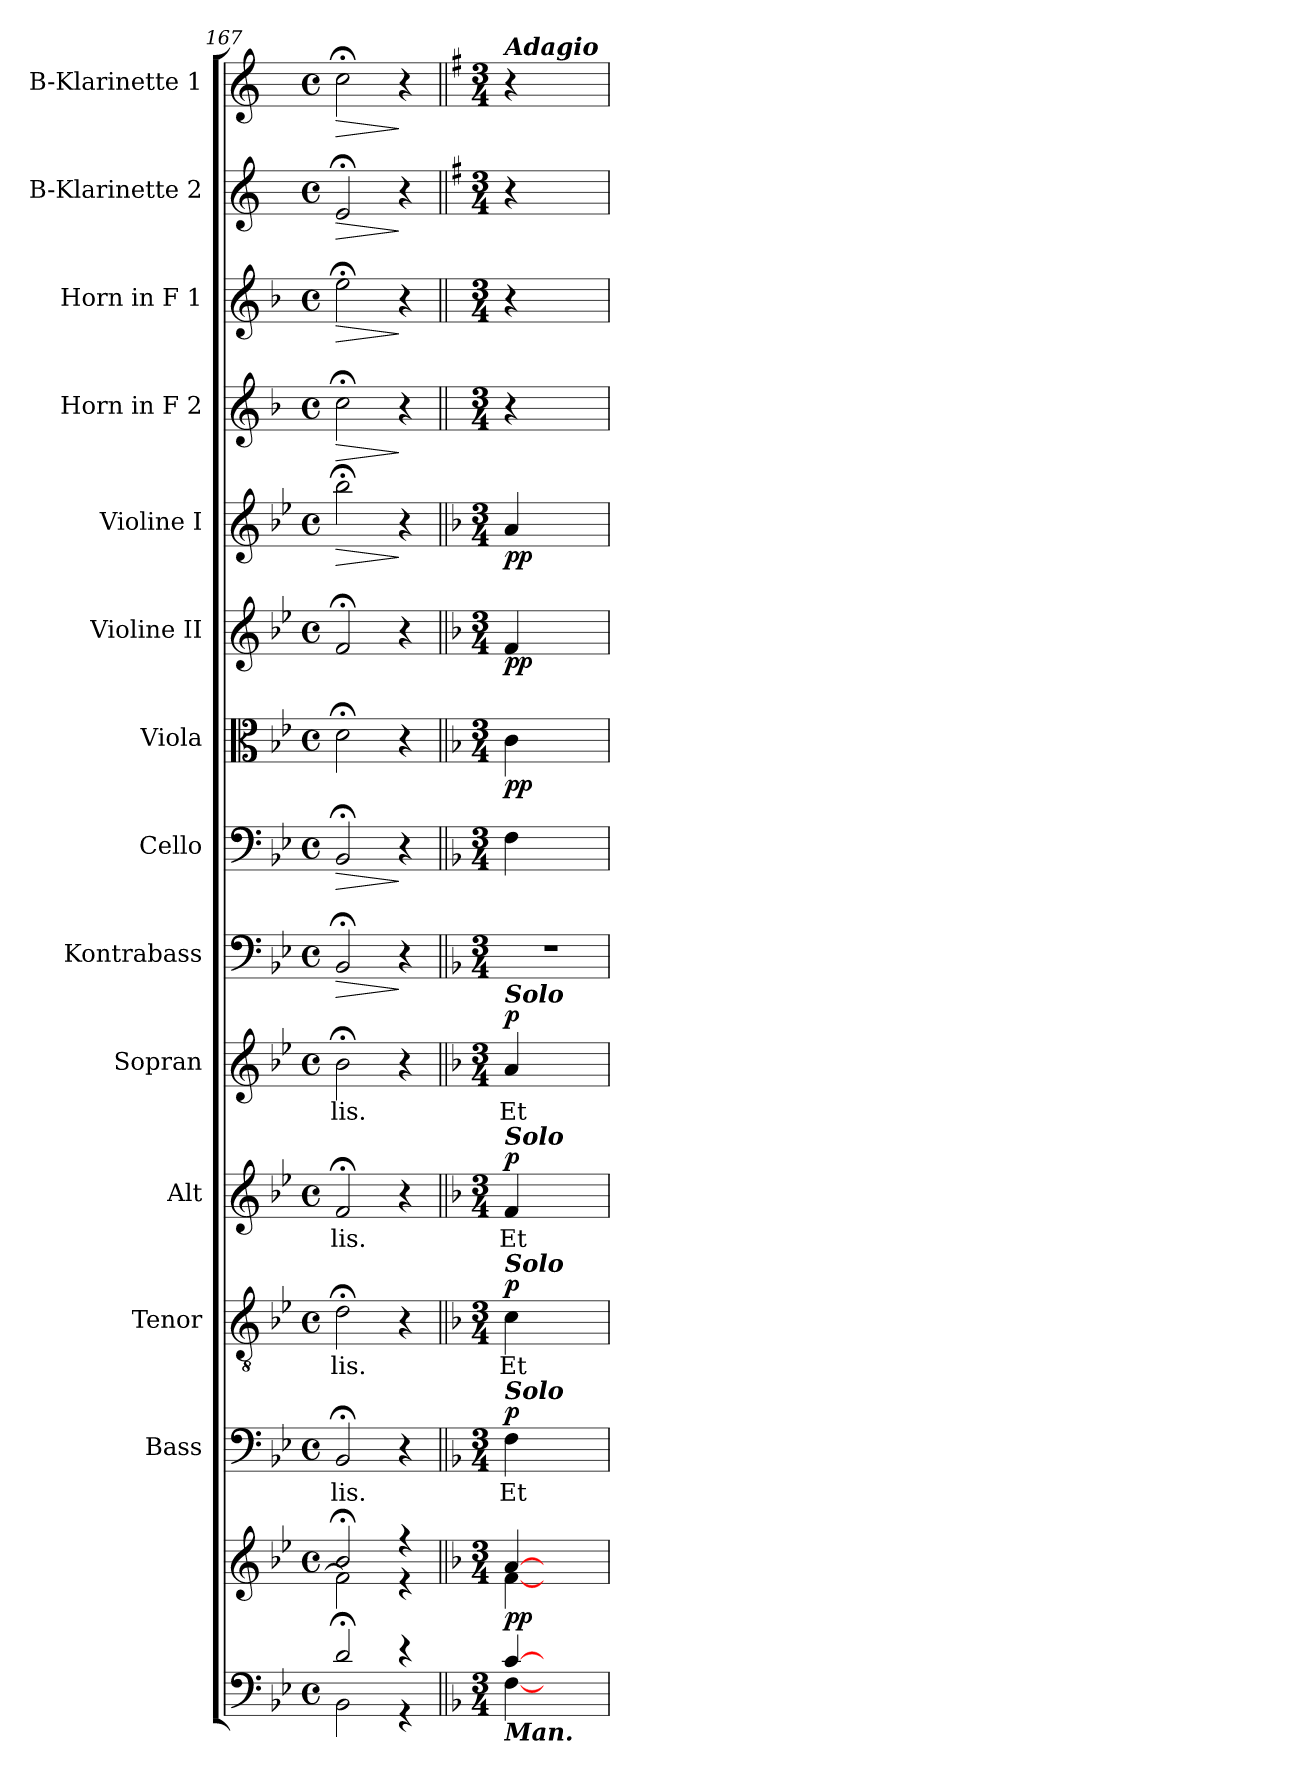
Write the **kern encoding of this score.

**kern	**kern	**dynam	**kern	**text	**dynam	**kern	**text	**dynam	**kern	**text	**dynam	**kern	**text	**dynam	**kern	**dynam	**kern	**dynam	**kern	**dynam	**kern	**dynam	**kern	**dynam	**kern	**dynam	**kern	**dynam	**kern	**dynam	**kern	**dynam
*part14	*part14	*part14	*part13	*part13	*part13	*part12	*part12	*part12	*part11	*part11	*part11	*part10	*part10	*part10	*part9	*part9	*part8	*part8	*part7	*part7	*part6	*part6	*part5	*part5	*part4	*part4	*part3	*part3	*part2	*part2	*part1	*part1
*staff15	*staff14	*staff14/15	*staff13	*staff13	*staff13	*staff12	*staff12	*staff12	*staff11	*staff11	*staff11	*staff10	*staff10	*staff10	*staff9	*staff9	*staff8	*staff8	*staff7	*staff7	*staff6	*staff6	*staff5	*staff5	*staff4	*staff4	*staff3	*staff3	*staff2	*staff2	*staff1	*staff1
*	*	*	*I"Bass	*	*	*I"Tenor	*	*	*I"Alt	*	*	*I"Sopran	*	*	*I"Kontrabass	*	*I"Cello	*	*I"Viola	*	*I"Violine II	*	*I"Violine I	*	*I"Horn in F 2	*	*I"Horn in F 1	*	*I"B-Klarinette 2	*	*I"B-Klarinette 1	*
*	*	*	*I'B.	*	*	*I'T.	*	*	*I'A.	*	*	*I'S.	*	*	*I'Kb.	*	*	*	*I'Vla.	*	*I'Vl. II	*	*I'Vl. I	*	*	*	*	*	*I'B Kl. 2	*	*I'B Kl. 1	*
*clefF4	*clefG2	*	*clefF4	*	*	*clefGv2	*	*	*clefG2	*	*	*clefG2	*	*	*clefF4	*	*clefF4	*	*clefC3	*	*clefG2	*	*clefG2	*	*clefG2	*	*clefG2	*	*clefG2	*	*clefG2	*
*	*	*	*	*	*	*	*	*	*	*	*	*	*	*	*ITrd7c12	*	*	*	*	*	*	*	*	*	*ITrd4c7	*	*ITrd4c7	*	*ITrd1c2	*	*ITrd1c2	*
*k[b-e-]	*k[b-e-]	*	*k[b-e-]	*	*	*k[b-e-]	*	*	*k[b-e-]	*	*	*k[b-e-]	*	*	*k[b-e-]	*	*k[b-e-]	*	*k[b-e-]	*	*k[b-e-]	*	*k[b-e-]	*	*k[b-e-]	*	*k[b-e-]	*	*k[b-e-]	*	*k[b-e-]	*
*B-:	*B-:	*	*B-:	*	*	*B-:	*	*	*B-:	*	*	*B-:	*	*	*B-:	*	*B-:	*	*B-:	*	*B-:	*	*B-:	*	*B-:	*	*B-:	*	*B-:	*	*B-:	*
*M4/4	*M4/4	*	*M4/4	*	*	*M4/4	*	*	*M4/4	*	*	*M4/4	*	*	*M4/4	*	*M4/4	*	*M4/4	*	*M4/4	*	*M4/4	*	*M4/4	*	*M4/4	*	*M4/4	*	*M4/4	*
*met(c)	*met(c)	*	*met(c)	*	*	*met(c)	*	*	*met(c)	*	*	*met(c)	*	*	*met(c)	*	*met(c)	*	*met(c)	*	*met(c)	*	*met(c)	*	*met(c)	*	*met(c)	*	*met(c)	*	*met(c)	*
=167	=167	=167	=167	=167	=167	=167	=167	=167	=167	=167	=167	=167	=167	=167	=167	=167	=167	=167	=167	=167	=167	=167	=167	=167	=167	=167	=167	=167	=167	=167	=167	=167
*^	*^	*	*	*	*	*	*	*	*	*	*	*	*	*	*	*	*	*	*	*	*	*	*	*	*	*	*	*	*	*	*	*
!	!	!	!	!	!	!LO:LY:b	!	!	!LO:LY:b	!	!	!LO:LY:b	!	!	!LO:LY:b	!	!	!LO:HP:b	!	!LO:HP:b	!	!	!	!	!	!LO:HP:b	!	!LO:HP:b	!	!LO:HP:b	!	!LO:HP:b	!	!LO:HP:b
2d;/	2BB-\	2b-;</	2f\]	.	2BB-;</	-lis.	.	2d;<\	-lis.	.	2f;</	-lis.	.	2b-;<\	-lis.	.	2BBB-;</	>	2BB-;</	>	2d;<\	.	2f;</	.	2bb-;<\	>	2f;<\	>	2a;<\	>	2d;</	>	2b-;<\	>
4r	4r	4r	4r	.	4r	.	.	4r	.	.	4r	.	.	4r	.	.	4r	]	4r	]	4r	.	4r	.	4r	]	4r	]	4r	]	4r	]	4r	]
!!LO:PB:g=z
=168||	=168||	=168||	=168||	=168||	=168||	=168||	=168||	=168||	=168||	=168||	=168||	=168||	=168||	=168||	=168||	=168||	=168||	=168||	=168||	=168||	=168||	=168||	=168||	=168||	=168||	=168||	=168||	=168||	=168||	=168||	=168||	=168||	=168||	=168||
*k[b-]	*	*k[b-]	*	*	*k[b-]	*	*	*k[b-]	*	*	*k[b-]	*	*	*k[b-]	*	*	*k[b-]	*	*k[b-]	*	*k[b-]	*	*k[b-]	*	*k[b-]	*	*k[b-]	*	*k[b-]	*	*k[b-]	*	*k[b-]	*
*F:	*	*F:	*	*	*F:	*	*	*F:	*	*	*F:	*	*	*F:	*	*	*F:	*	*F:	*	*F:	*	*F:	*	*F:	*	*F:	*	*F:	*	*F:	*	*F:	*
*M3/4	*	*M3/4	*	*	*M3/4	*	*	*M3/4	*	*	*M3/4	*	*	*M3/4	*	*	*M3/4	*	*M3/4	*	*M3/4	*	*M3/4	*	*M3/4	*	*M3/4	*	*M3/4	*	*M3/4	*	*M3/4	*
!	!	!	!	!	!	!	!	!	!	!	!	!	!	!	!	!	!	!	!	!	!	!	!	!	!	!	!	!	!	!	!	!	!LO:TX:a:Bi:t=Adagio	!
!	!	!	!	!	!	!	!	!	!	!	!	!	!	!LO:TX:a:Bi:t=Solo	!	!	!	!	!	!	!	!	!	!	!	!	!	!	!	!	!	!	!	!
!	!	!	!	!	!	!	!	!	!	!	!LO:TX:a:Bi:t=Solo	!	!	!	!	!	!	!	!	!	!	!	!	!	!	!	!	!	!	!	!	!	!	!
!	!	!	!	!	!	!	!	!LO:TX:a:Bi:t=Solo	!	!	!	!	!	!	!	!	!	!	!	!	!	!	!	!	!	!	!	!	!	!	!	!	!	!
!	!	!	!	!	!LO:TX:a:Bi:t=Solo	!	!	!	!	!	!	!	!	!	!	!	!	!	!	!	!	!	!	!	!	!	!	!	!	!	!	!	!	!
!LO:TX:b:Bi:t=Man.	!	!	!	!	!	!	!	!	!	!	!	!	!	!	!	!	!	!	!	!	!	!	!	!	!	!	!	!	!	!	!	!	!	!
!	!	!	!	!LO:DY:b	!	!LO:LY:b	!LO:DY:a	!	!LO:LY:b	!LO:DY:a	!	!LO:LY:b	!LO:DY:a	!	!LO:LY:b	!LO:DY:a	!	!	!	!	!	!LO:DY:b	!	!LO:DY:b	!	!LO:DY:b	!	!	!	!	!	!	!	!
[>4c/	[<4F\	[>4a/	[<4f\	pp	4F\	Et	p	4c\	Et	p	4f/	Et	p	4a/	Et	p	2.r	.	4F\	.	4c\	pp	4f/	pp	4a/	pp	4r	.	4r	.	4r	.	4r	.
2ryy	2ryy	2ryy	2ryy	.	2ryy	.	.	2ryy	.	.	2ryy	.	.	2ryy	.	.	.	.	2ryy	.	2ryy	.	2ryy	.	2ryy	.	2ryy	.	2ryy	.	2ryy	.	2ryy	.
*v	*v	*	*	*	*	*	*	*	*	*	*	*	*	*	*	*	*	*	*	*	*	*	*	*	*	*	*	*	*	*	*	*	*	*
*	*v	*v	*	*	*	*	*	*	*	*	*	*	*	*	*	*	*	*	*	*	*	*	*	*	*	*	*	*	*	*	*	*	*
=	=	=	=	=	=	=	=	=	=	=	=	=	=	=	=	=	=	=	=	=	=	=	=	=	=	=	=	=	=	=	=	=
*-	*-	*-	*-	*-	*-	*-	*-	*-	*-	*-	*-	*-	*-	*-	*-	*-	*-	*-	*-	*-	*-	*-	*-	*-	*-	*-	*-	*-	*-	*-	*-	*-
